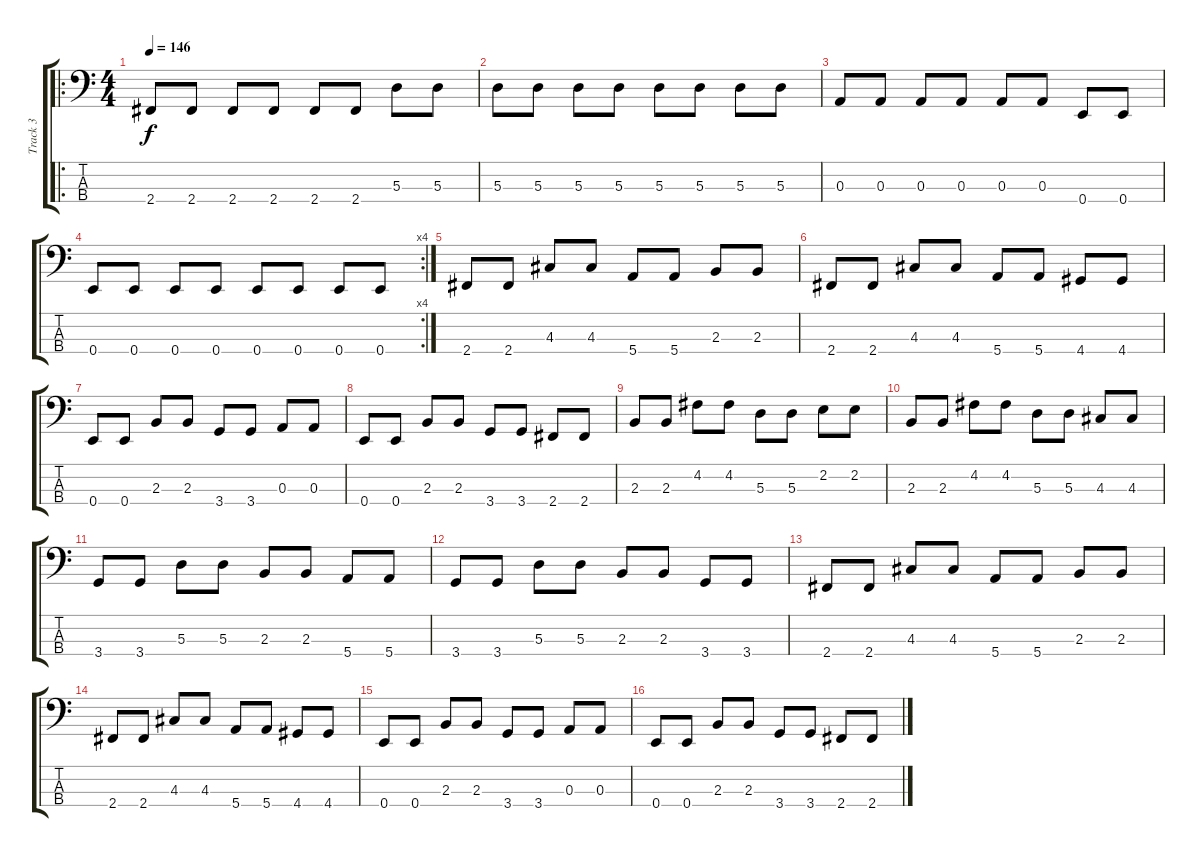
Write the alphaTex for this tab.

\track ("Track 3" "Track 3") {instrument electricbassfinger}
\staff {score tabs}
\tuning (G2 D2 A1 E1) {hide}
\ro
\ts (4 4)
\tempo 146
\clef f4
\ks c
2.4.8{dy f} 2.4.8 2.4.8 2.4.8 2.4.8 2.4.8 5.3.8 5.3.8 |
5.3.8 5.3.8 5.3.8 5.3.8 5.3.8 5.3.8 5.3.8 5.3.8 |
0.3.8 0.3.8 0.3.8 0.3.8 0.3.8 0.3.8 0.4.8 0.4.8 |
\rc 4
0.4.8 0.4.8 0.4.8 0.4.8 0.4.8 0.4.8 0.4.8 0.4.8 |
2.4.8 2.4.8 4.3.8 4.3.8 5.4.8 5.4.8 2.3.8 2.3.8 |
2.4.8 2.4.8 4.3.8 4.3.8 5.4.8 5.4.8 4.4.8 4.4.8 |
0.4.8 0.4.8 2.3.8 2.3.8 3.4.8 3.4.8 0.3.8 0.3.8 |
0.4.8 0.4.8 2.3.8 2.3.8 3.4.8 3.4.8 2.4.8 2.4.8 |
2.3.8 2.3.8 4.2.8 4.2.8 5.3.8 5.3.8 2.2.8 2.2.8 |
2.3.8 2.3.8 4.2.8 4.2.8 5.3.8 5.3.8 4.3.8 4.3.8 |
3.4.8 3.4.8 5.3.8 5.3.8 2.3.8 2.3.8 5.4.8 5.4.8 |
3.4.8 3.4.8 5.3.8 5.3.8 2.3.8 2.3.8 3.4.8 3.4.8 |
2.4.8 2.4.8 4.3.8 4.3.8 5.4.8 5.4.8 2.3.8 2.3.8 |
2.4.8 2.4.8 4.3.8 4.3.8 5.4.8 5.4.8 4.4.8 4.4.8 |
0.4.8 0.4.8 2.3.8 2.3.8 3.4.8 3.4.8 0.3.8 0.3.8 |
0.4.8 0.4.8 2.3.8 2.3.8 3.4.8 3.4.8 2.4.8 2.4.8
